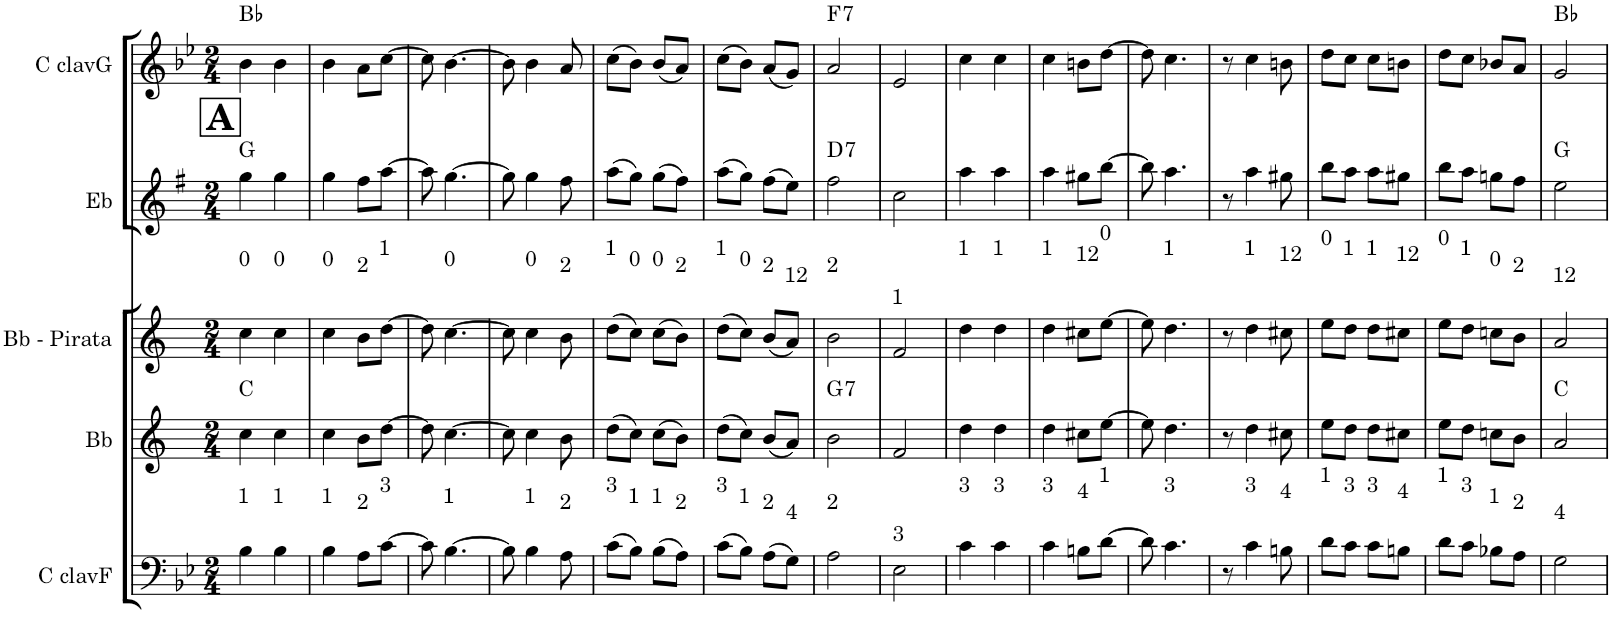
**kern	**kern	**harte	**kern	**kern	**harte	**kern	**harte
*part5	*part4	*part4	*part3	*part2	*part2	*part1	*part1
*staff5	*staff4	*	*staff3	*staff2	*	*staff1	*
*I"C clavF	*I"Bb	*	*I"Bb - Pirata	*I"Eb	*	*I"C clavG	*
*clefF4	*clefG2	*	*clefG2	*clefG2	*	*clefG2	*
*	*Trd1c2	*	*Trd1c2	*Trd5c9	*	*	*
*k[b-e-]	*k[]	*	*k[]	*k[f#]	*	*k[b-e-]	*
*B-:	*	*	*	*G:	*	*B-:	*
*M2/4	*M2/4	*	*M2/4	*M2/4	*	*M2/4	*
!!LO:REH:place=s1:b:B:cj:fs=18.5691:t=A
=1	=1	=1	=1	=1	=1	=1	=1
!	!	!	!LO:TX:a:t=0	!	!	!	!
!LO:TX:a:t=1	!	!	!	!	!	!	!
4B-\	4cc\	C:maj	4cc\	4gg\	G:maj	4b-\	Bb:maj
!	!	!	!LO:TX:a:t=0	!	!	!	!
!LO:TX:a:t=1	!	!	!	!	!	!	!
4B-\	4cc\	.	4cc\	4gg\	.	4b-\	.
=2	=2	=2	=2	=2	=2	=2	=2
!	!	!	!LO:TX:a:t=0	!	!	!	!
!LO:TX:a:t=1	!	!	!	!	!	!	!
4B-\	4cc\	.	4cc\	4gg\	.	4b-\	.
!	!	!	!LO:TX:a:t=2	!	!	!	!
!LO:TX:a:t=2	!	!	!	!	!	!	!
8A\L	8b\L	.	8b\L	8ff#\L	.	8a\L	.
!	!	!	!LO:TX:a:t=1	!	!	!	!
!LO:TX:a:t=3	!	!	!	!	!	!	!
[>8c\J	[>8dd\J	.	[>8dd\J	[>8aa\J	.	[>8cc\J	.
=3	=3	=3	=3	=3	=3	=3	=3
8c\]	8dd\]	.	8dd\]	8aa\]	.	8cc\]	.
!	!	!	!LO:TX:a:t=0	!	!	!	!
!LO:TX:a:t=1	!	!	!	!	!	!	!
[>4.B-\	[>4.cc\	.	[>4.cc\	[>4.gg\	.	[>4.b-\	.
=4	=4	=4	=4	=4	=4	=4	=4
8B-\]	8cc\]	.	8cc\]	8gg\]	.	8b-\]	.
!	!	!	!LO:TX:a:t=0	!	!	!	!
!LO:TX:a:t=1	!	!	!	!	!	!	!
4B-\	4cc\	.	4cc\	4gg\	.	4b-\	.
!	!	!	!LO:TX:a:t=2	!	!	!	!
!LO:TX:a:t=2	!	!	!	!	!	!	!
8A\	8b\	.	8b\	8ff#\	.	8a/	.
=5	=5	=5	=5	=5	=5	=5	=5
!	!	!	!LO:TX:a:t=1	!	!	!	!
!LO:TX:a:t=3	!	!	!	!	!	!	!
(8c\L	(8dd\L	.	(8dd\L	(8aa\L	.	(8cc\L	.
!	!	!	!LO:TX:a:t=0	!	!	!	!
!LO:TX:a:t=1	!	!	!	!	!	!	!
8B-\J)	8cc\J)	.	8cc\J)	8gg\J)	.	8b-\J)	.
!	!	!	!LO:TX:a:t=0	!	!	!	!
!LO:TX:a:t=1	!	!	!	!	!	!	!
(8B-\L	(8cc\L	.	(8cc\L	(8gg\L	.	(8b-/L	.
!	!	!	!LO:TX:a:t=2	!	!	!	!
!LO:TX:a:t=2	!	!	!	!	!	!	!
8A\J)	8b\J)	.	8b\J)	8ff#\J)	.	8a/J)	.
=6	=6	=6	=6	=6	=6	=6	=6
!	!	!	!LO:TX:a:t=1	!	!	!	!
!LO:TX:a:t=3	!	!	!	!	!	!	!
(8c\L	(8dd\L	.	(8dd\L	(8aa\L	.	(8cc\L	.
!	!	!	!LO:TX:a:t=0	!	!	!	!
!LO:TX:a:t=1	!	!	!	!	!	!	!
8B-\J)	8cc\J)	.	8cc\J)	8gg\J)	.	8b-\J)	.
!	!	!	!LO:TX:a:t=2	!	!	!	!
!LO:TX:a:t=2	!	!	!	!	!	!	!
(8A\L	(8b/L	.	(8b/L	(8ff#\L	.	(8a/L	.
!	!	!	!LO:TX:a:t=12	!	!	!	!
!LO:TX:a:t=4	!	!	!	!	!	!	!
8G\J)	8a/J)	.	8a/J)	8ee\J)	.	8g/J)	.
=7	=7	=7	=7	=7	=7	=7	=7
!	!	!	!LO:TX:a:t=2	!	!	!	!
!LO:TX:a:t=2	!	!LO:H:kt=7	!	!	!LO:H:kt=7	!	!LO:H:kt=7
2A\	2b\	G:7	2b\	2ff#\	D:7	2a/	F:7
=8	=8	=8	=8	=8	=8	=8	=8
!	!	!	!LO:TX:a:t=1	!	!	!	!
!LO:TX:a:t=3	!	!	!	!	!	!	!
2E-\	2f/	.	2f/	2cc\	.	2e-/	.
=9	=9	=9	=9	=9	=9	=9	=9
!	!	!	!LO:TX:a:t=1	!	!	!	!
!LO:TX:a:t=3	!	!	!	!	!	!	!
4c\	4dd\	.	4dd\	4aa\	.	4cc\	.
!	!	!	!LO:TX:a:t=1	!	!	!	!
!LO:TX:a:t=3	!	!	!	!	!	!	!
4c\	4dd\	.	4dd\	4aa\	.	4cc\	.
=10	=10	=10	=10	=10	=10	=10	=10
!	!	!	!LO:TX:a:t=1	!	!	!	!
!LO:TX:a:t=3	!	!	!	!	!	!	!
4c\	4dd\	.	4dd\	4aa\	.	4cc\	.
!	!	!	!LO:TX:a:t=12	!	!	!	!
!LO:TX:a:t=4	!	!	!	!	!	!	!
8Bn\L	8cc#X\L	.	8cc#X\L	8gg#X\L	.	8bn\L	.
!	!	!	!LO:TX:a:t=0	!	!	!	!
!LO:TX:a:t=1	!	!	!	!	!	!	!
[>8d\J	[>8ee\J	.	[>8ee\J	[>8bb\J	.	[>8dd\J	.
=11	=11	=11	=11	=11	=11	=11	=11
8d\]	8ee\]	.	8ee\]	8bb\]	.	8dd\]	.
!	!	!	!LO:TX:a:t=1	!	!	!	!
!LO:TX:a:t=3	!	!	!	!	!	!	!
4.c\	4.dd\	.	4.dd\	4.aa\	.	4.cc\	.
=12	=12	=12	=12	=12	=12	=12	=12
8r	8r	.	8r	8r	.	8r	.
!	!	!	!LO:TX:a:t=1	!	!	!	!
!LO:TX:a:t=3	!	!	!	!	!	!	!
4c\	4dd\	.	4dd\	4aa\	.	4cc\	.
!	!	!	!LO:TX:a:t=12	!	!	!	!
!LO:TX:a:t=4	!	!	!	!	!	!	!
8Bn\	8cc#X\	.	8cc#X\	8gg#X\	.	8bn\	.
=13	=13	=13	=13	=13	=13	=13	=13
!	!	!	!LO:TX:a:t=0	!	!	!	!
!LO:TX:a:t=1	!	!	!	!	!	!	!
8d\L	8ee\L	.	8ee\L	8bb\L	.	8dd\L	.
!	!	!	!LO:TX:a:t=1	!	!	!	!
!LO:TX:a:t=3	!	!	!	!	!	!	!
8c\J	8dd\J	.	8dd\J	8aa\J	.	8cc\J	.
!	!	!	!LO:TX:a:t=1	!	!	!	!
!LO:TX:a:t=3	!	!	!	!	!	!	!
8c\L	8dd\L	.	8dd\L	8aa\L	.	8cc\L	.
!	!	!	!LO:TX:a:t=12	!	!	!	!
!LO:TX:a:t=4	!	!	!	!	!	!	!
8Bn\J	8cc#X\J	.	8cc#X\J	8gg#X\J	.	8bn\J	.
=14	=14	=14	=14	=14	=14	=14	=14
!	!	!	!LO:TX:a:t=0	!	!	!	!
!LO:TX:a:t=1	!	!	!	!	!	!	!
8d\L	8ee\L	.	8ee\L	8bb\L	.	8dd\L	.
!	!	!	!LO:TX:a:t=1	!	!	!	!
!LO:TX:a:t=3	!	!	!	!	!	!	!
8c\J	8dd\J	.	8dd\J	8aa\J	.	8cc\J	.
!	!	!	!LO:TX:a:t=0	!	!	!	!
!LO:TX:a:t=1	!	!	!	!	!	!	!
8B-X\L	8ccn\L	.	8ccn\L	8ggn\L	.	8b-X/L	.
!	!	!	!LO:TX:a:t=2	!	!	!	!
!LO:TX:a:t=2	!	!	!	!	!	!	!
8A\J	8b\J	.	8b\J	8ff#\J	.	8a/J	.
=15	=15	=15	=15	=15	=15	=15	=15
!	!	!	!LO:TX:a:t=12	!	!	!	!
!LO:TX:a:t=4	!	!	!	!	!	!	!
2G\	2a/	C:maj	2a/	2ee\	G:maj	2g/	Bb:maj
=	=	=	=	=	=	=	=
*-	*-	*-	*-	*-	*-	*-	*-
